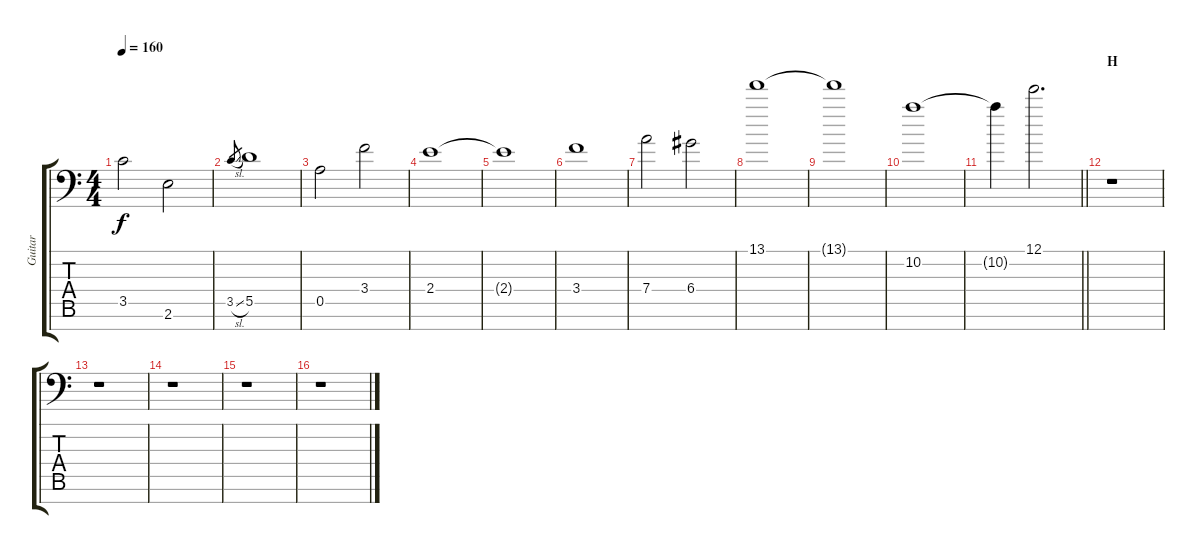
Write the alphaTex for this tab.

\track ("Guitar" "Guitar") {instrument electricguitarclean}
\staff {score tabs}
\tuning (E4 B3 G3 D3 A2 D2 A1) {hide}
\ts (4 4)
\tempo 160
\clef f4
\ks c
3.5.2{dy f} 2.6.2 |
3.5{sl}.8{gr} 5.5.1 |
0.5.2 3.4.2 |
2.4.1 |
2.4{t}.1 |
3.4.1 |
7.4.2 6.4.2 |
13.1.1 |
13.1{t}.1 |
10.2.1 |
\barLineRight lightlight
10.2{t}.4 12.1.2{d} |
\section ("" "H")
r.1 |
r.1 |
r.1 |
r.1 |
r.1
